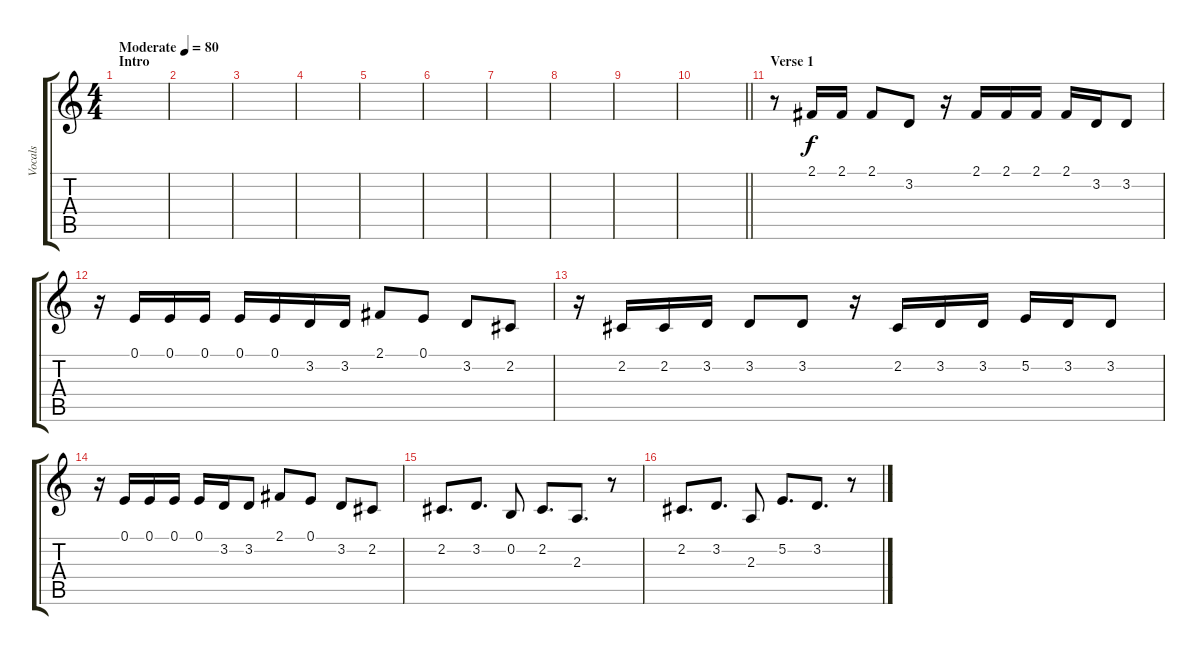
\track ("Vocals" "Vocals") {instrument oboe}
\staff {score tabs}
\tuning (E4 B3 G3 D3 A2 D2) {hide}
\ts (4 4)
\section ("" "Intro")
\tempo (80 "Moderate")
\clef g2
\ks c
|
|
|
|
|
|
|
|
|
\barLineRight lightlight
|
\section ("" "Verse 1")
r.8 2.1.16 2.1.16 2.1.8 3.2.8 r.16 2.1.16 2.1.16 2.1.16 2.1.16 3.2.16 3.2.8 |
r.16 0.1.16 0.1.16 0.1.16 0.1.16 0.1.16 3.2.16 3.2.16 2.1.8 0.1.8 3.2.8 2.2.8 |
r.16 2.2.16 2.2.16 3.2.16 3.2.8 3.2.8 r.16 2.2.16 3.2.16 3.2.16 5.2.16 3.2.16 3.2.8 |
r.16 0.1.16 0.1.16 0.1.16 0.1.16 3.2.16 3.2.8 2.1.8 0.1.8 3.2.8 2.2.8 |
2.2.8{d} 3.2.8{d} 0.2.8 2.2.8{d} 2.3.8{d} r.8 |
2.2.8{d} 3.2.8{d} 2.3.8 5.2.8{d} 3.2.8{d} r.8
